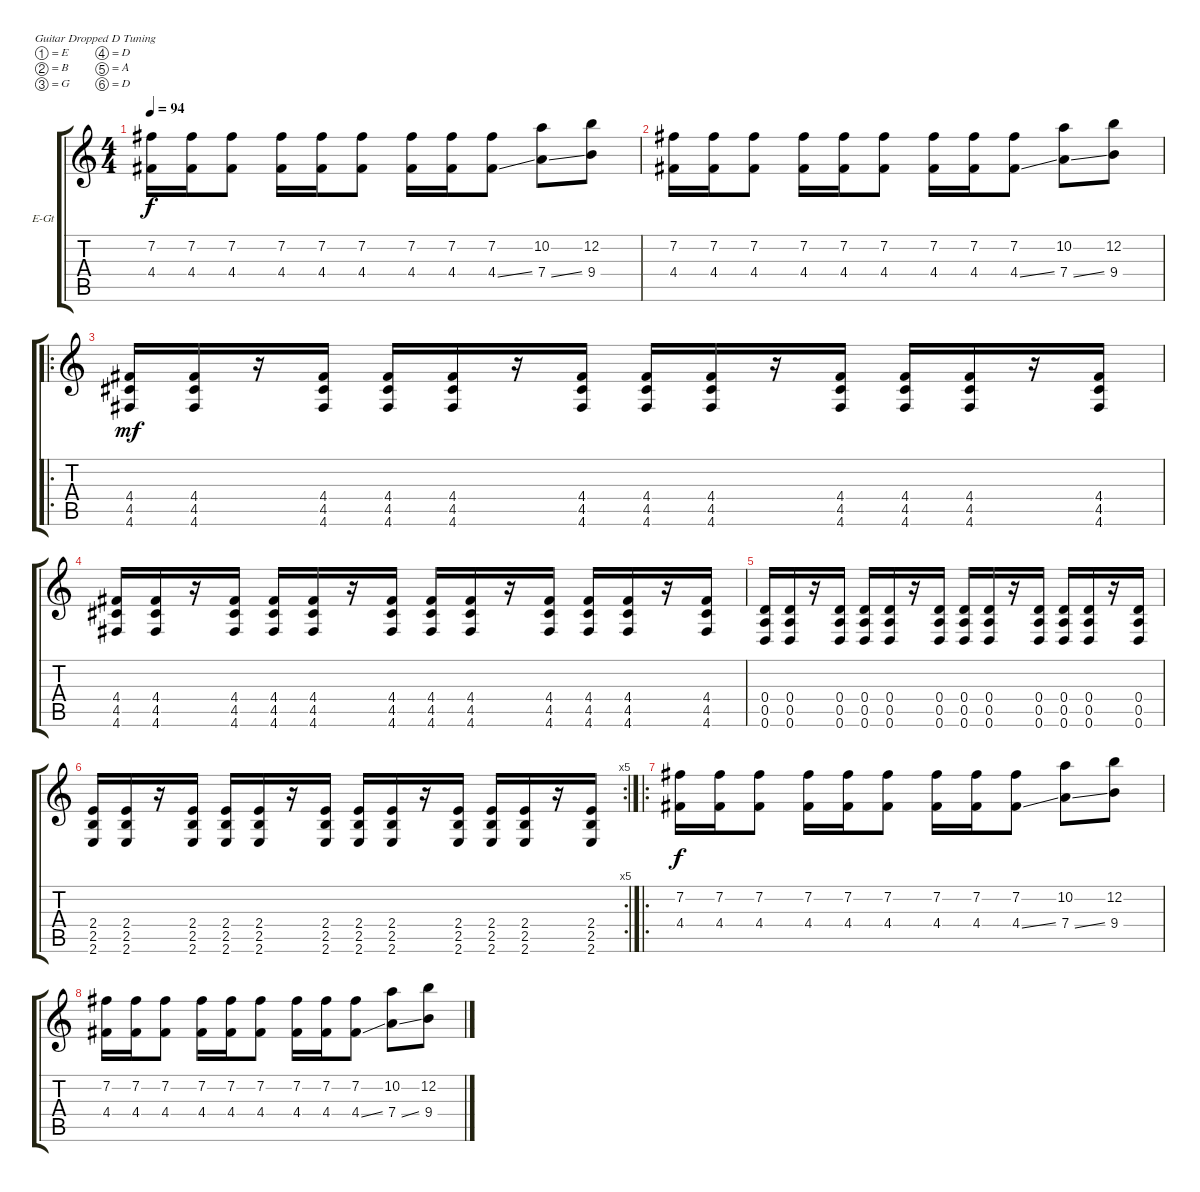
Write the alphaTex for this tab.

\defaultSystemsLayout 4
\bracketExtendMode groupsimilarinstruments
\firstSystemTrackNameOrientation horizontal
\otherSystemsTrackNameOrientation horizontal
\track ("Корень" "E-Gt") {instrument overdrivenguitar}
\staff {score tabs}
\tuning (E4 B3 G3 D3 A2 D2)
\ts (4 4)
\tempo 94
\clef g2
\ks c
(4.4 7.2).16{dy f} (7.2 4.4).16 (4.4 7.2).8 (4.4 7.2).16 (7.2 4.4).16 (4.4 7.2).8 (4.4 7.2).16 (7.2 4.4).16 (4.4{ss} 7.2).8 (7.4{ss} 10.2).8 (12.2 9.4).8 |
(4.4 7.2).16 (7.2 4.4).16 (4.4 7.2).8 (4.4 7.2).16 (7.2 4.4).16 (4.4 7.2).8 (4.4 7.2).16 (7.2 4.4).16 (4.4{ss} 7.2).8 (7.4{ss} 10.2).8 (12.2 9.4).8 |
\ro
(4.6 4.5 4.4).16{dy mf} (4.4 4.5 4.6).16 r.16 (4.4 4.5 4.6).16 (4.4 4.5 4.6).16 (4.4 4.5 4.6).16 r.16 (4.4 4.5 4.6).16 (4.4 4.5 4.6).16 (4.4 4.5 4.6).16 r.16 (4.4 4.5 4.6).16 (4.4 4.5 4.6).16 (4.4 4.5 4.6).16 r.16 (4.4 4.5 4.6).16 |
(4.6 4.5 4.4).16 (4.4 4.5 4.6).16 r.16 (4.4 4.5 4.6).16 (4.4 4.5 4.6).16 (4.4 4.5 4.6).16 r.16 (4.4 4.5 4.6).16 (4.4 4.5 4.6).16 (4.4 4.5 4.6).16 r.16 (4.4 4.5 4.6).16 (4.4 4.5 4.6).16 (4.4 4.5 4.6).16 r.16 (4.4 4.5 4.6).16 |
(0.6 0.5 0.4).16 (0.4 0.5 0.6).16 r.16 (0.4 0.5 0.6).16 (0.4 0.5 0.6).16 (0.4 0.5 0.6).16 r.16 (0.4 0.5 0.6).16 (0.4 0.5 0.6).16 (0.4 0.5 0.6).16 r.16 (0.4 0.5 0.6).16 (0.4 0.5 0.6).16 (0.4 0.5 0.6).16 r.16 (0.4 0.5 0.6).16 |
\rc 5
(2.6 2.5 2.4).16 (2.4 2.5 2.6).16 r.16 (2.4 2.5 2.6).16 (2.4 2.5 2.6).16 (2.4 2.5 2.6).16 r.16 (2.4 2.5 2.6).16 (2.4 2.5 2.6).16 (2.4 2.5 2.6).16 r.16 (2.4 2.5 2.6).16 (2.4 2.5 2.6).16 (2.4 2.5 2.6).16 r.16 (2.4 2.5 2.6).16 |
\ro
(4.4 7.2).16{dy f} (7.2 4.4).16 (4.4 7.2).8 (4.4 7.2).16 (7.2 4.4).16 (4.4 7.2).8 (4.4 7.2).16 (7.2 4.4).16 (4.4{ss} 7.2).8 (7.4{ss} 10.2).8 (12.2 9.4).8 |
(4.4 7.2).16 (7.2 4.4).16 (4.4 7.2).8 (4.4 7.2).16 (7.2 4.4).16 (4.4 7.2).8 (4.4 7.2).16 (7.2 4.4).16 (4.4{ss} 7.2).8 (7.4{ss} 10.2).8 (12.2 9.4).8
